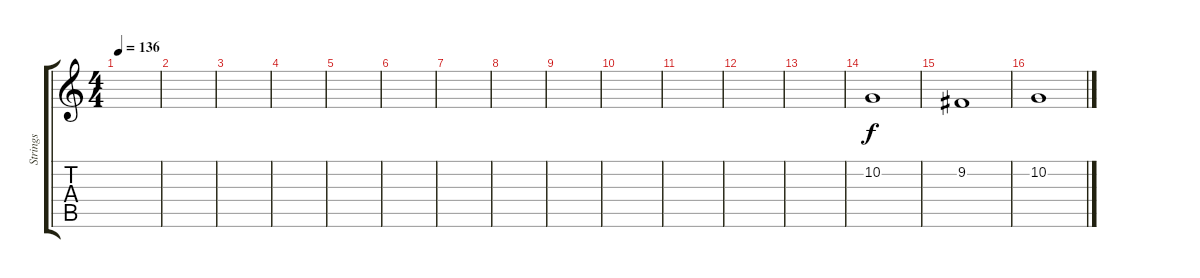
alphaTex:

\track ("Strings" "Strings") {instrument synthstrings1}
\staff {score tabs}
\tuning (D4 A3 F3 C3 G2 C2) {hide}
\ts (4 4)
\tempo 136
\clef g2
\ks c
|
|
|
|
|
|
|
|
|
|
|
|
|
10.2.1 |
9.2.1 |
10.2.1
